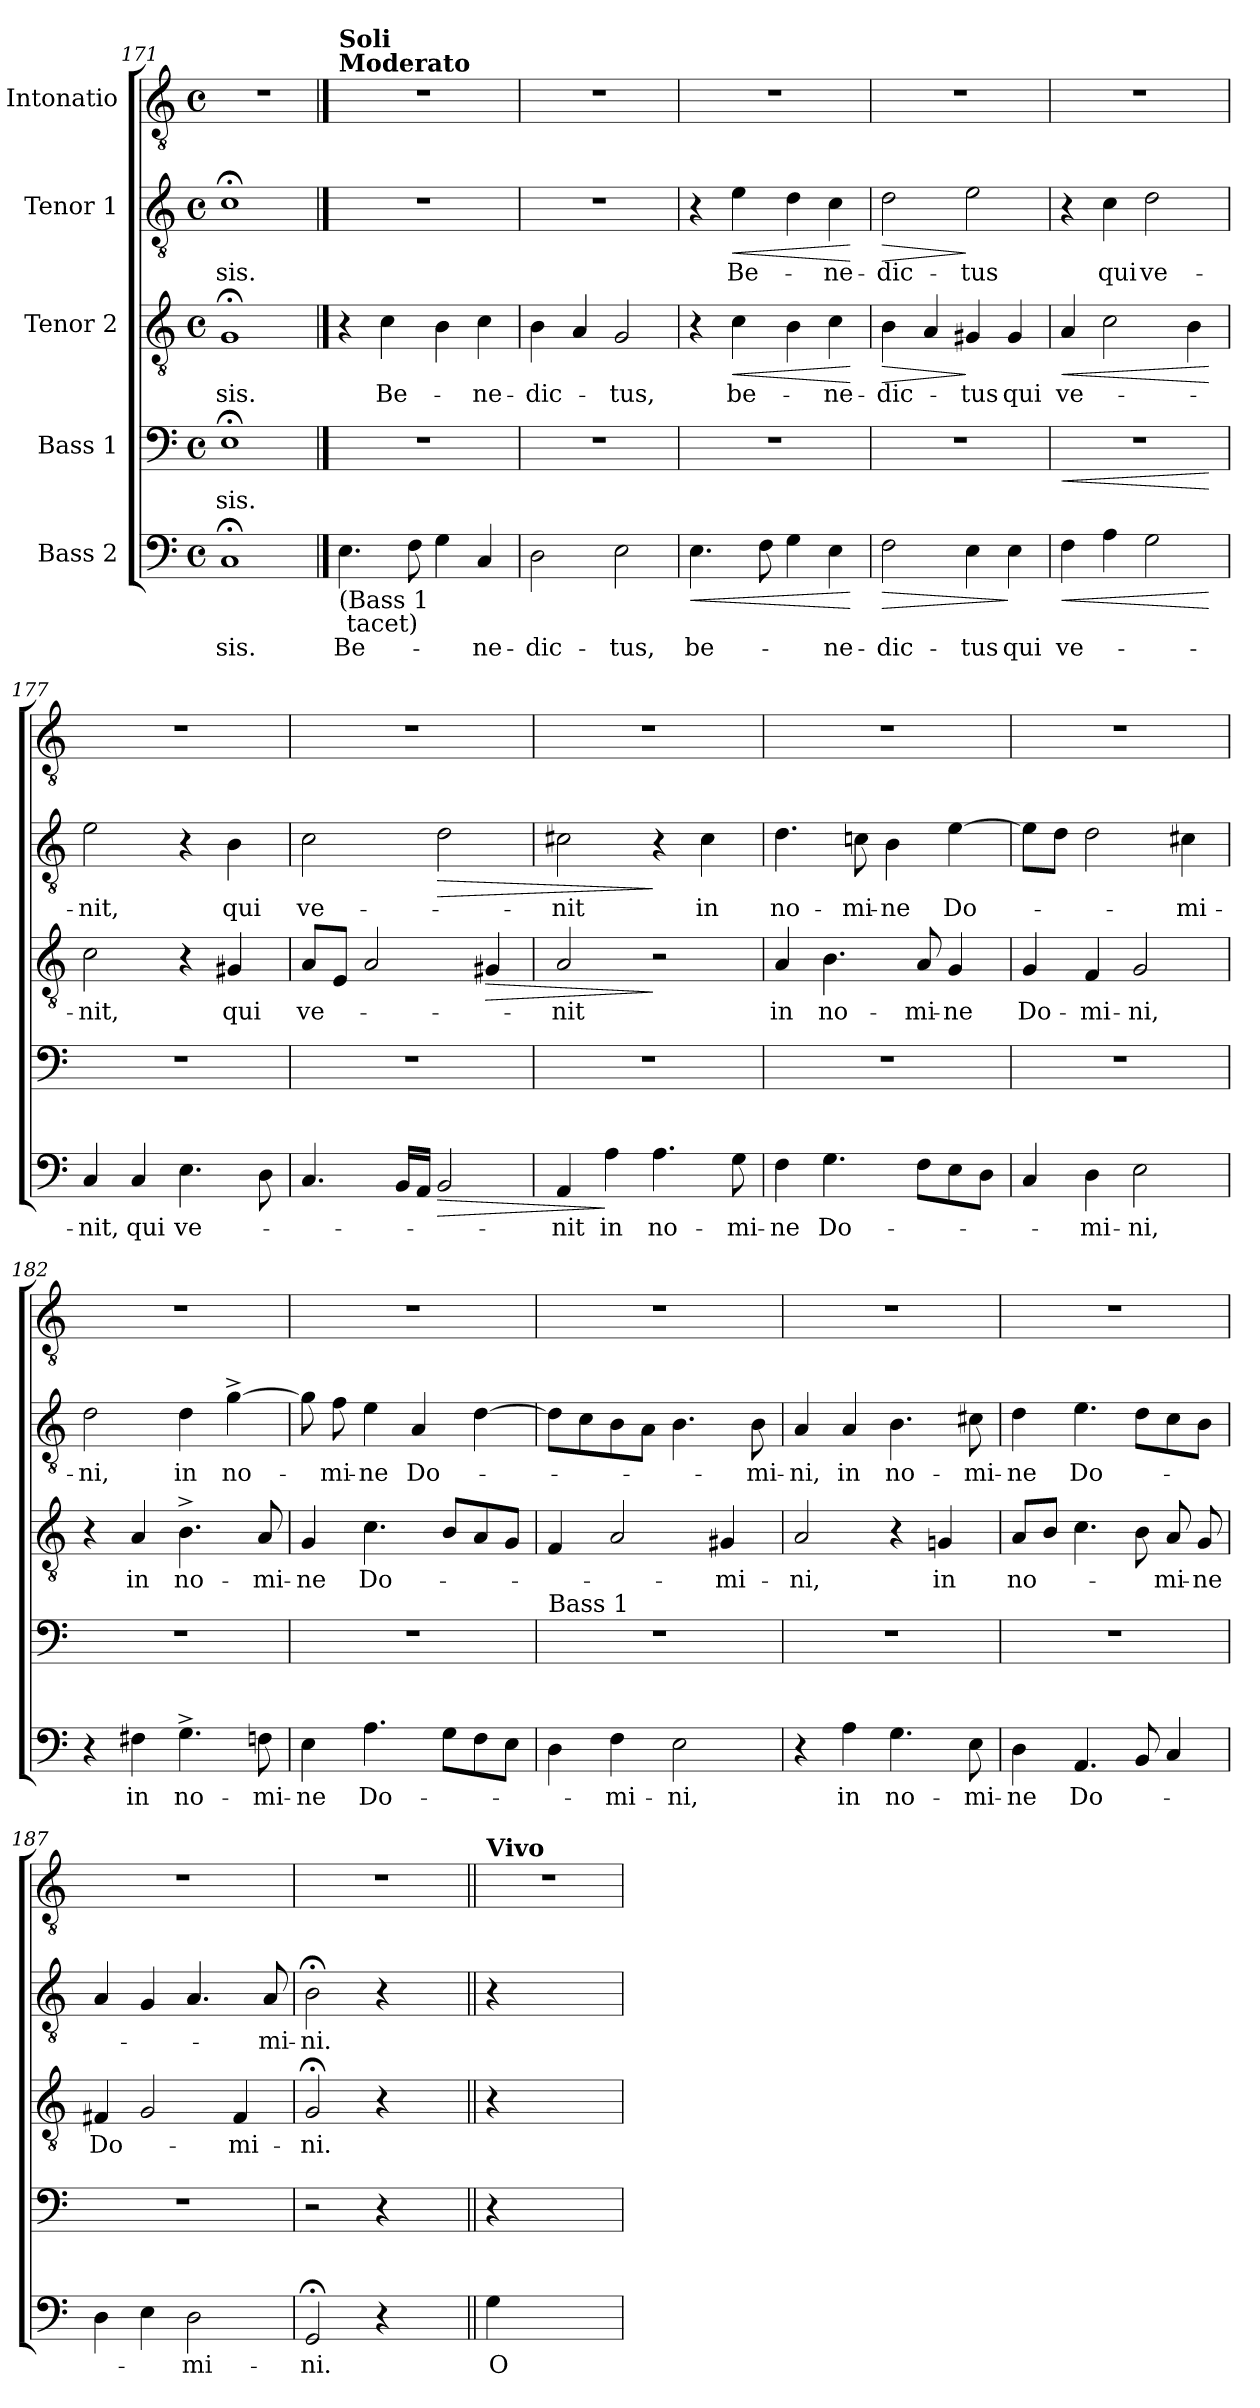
**kern	**text	**dynam	**kern	**text	**dynam	**kern	**text	**dynam	**kern	**text	**dynam	**kern
*part5	*part5	*part5	*part4	*part4	*part4	*part3	*part3	*part3	*part2	*part2	*part2	*part1
*staff5	*staff5	*staff5	*staff4	*staff4	*staff4	*staff3	*staff3	*staff3	*staff2	*staff2	*staff2	*staff1
*I"Bass 2	*	*	*I"Bass 1	*	*	*I"Tenor 2	*	*	*I"Tenor 1	*	*	*I"Intonatio
*clefF4	*	*	*clefF4	*	*	*clefGv2	*	*	*clefGv2	*	*	*clefGv2
*k[]	*	*	*k[]	*	*	*k[]	*	*	*k[]	*	*	*k[]
*C:	*	*	*C:	*	*	*C:	*	*	*C:	*	*	*C:
*M4/4	*	*	*M4/4	*	*	*M4/4	*	*	*M4/4	*	*	*M4/4
*met(c)	*	*	*met(c)	*	*	*met(c)	*	*	*met(c)	*	*	*met(c)
=171	=171	=171	=171	=171	=171	=171	=171	=171	=171	=171	=171	=171
!	!LO:LY:b	!	!	!LO:LY:b	!	!	!LO:LY:b	!	!	!LO:LY:b	!	!
1C;	-sis.	.	1E;<	-sis.	.	1G;	-sis.	.	1c;<	-sis.	.	1r
!!LO:LB:g=z
==172	==172	==172	==172	==172	==172	==172	==172	==172	==172	==172	==172	==172
!	!	!	!	!	!	!	!	!	!	!	!	!LO:TX:a:B:t=Moderato
!	!	!	!	!	!	!	!	!	!	!	!	!LO:TX:a:B:t=Soli
!LO:TX:b:t=(Bass 1\n tacet)	!	!	!	!	!	!	!	!	!	!	!	!
!	!LO:LY:b	!	!	!	!	!	!	!	!	!	!	!
4.E\	Be-	.	1r	.	.	4r	.	.	1r	.	.	1r
!	!	!	!	!	!	!	!LO:LY:b	!	!	!	!	!
.	.	.	.	.	.	4c\	Be-	.	.	.	.	.
8F\	.	.	.	.	.	.	.	.	.	.	.	.
4G\	.	.	.	.	.	4B\	.	.	.	.	.	.
!	!LO:LY:b	!	!	!	!	!	!LO:LY:b	!	!	!	!	!
4C/	-ne-	.	.	.	.	4c\	-ne-	.	.	.	.	.
=173	=173	=173	=173	=173	=173	=173	=173	=173	=173	=173	=173	=173
!	!LO:LY:b	!	!	!	!	!	!LO:LY:b	!	!	!	!	!
2D\	-dic-	.	1r	.	.	4B\	-dic-	.	1r	.	.	1r
.	.	.	.	.	.	4A/	.	.	.	.	.	.
!	!LO:LY:b	!	!	!	!	!	!LO:LY:b	!	!	!	!	!
2E\	-tus,	.	.	.	.	2G/	-tus,	.	.	.	.	.
=174	=174	=174	=174	=174	=174	=174	=174	=174	=174	=174	=174	=174
!	!LO:LY:b	!LO:HP:b	!	!	!	!	!	!	!	!	!	!
4.E\	be-	<	1r	.	.	4r	.	.	4r	.	.	1r
!	!	!	!	!	!	!	!LO:LY:b	!LO:HP:b	!	!LO:LY:b	!LO:HP:b	!
.	.	.	.	.	.	4c\	be-	<	4e\	Be-	<	.
8F\	.	.	.	.	.	.	.	.	.	.	.	.
4G\	.	.	.	.	.	4B\	.	.	4d\	.	.	.
!	!LO:LY:b	!	!	!	!	!	!LO:LY:b	!	!	!LO:LY:b	!	!
4E\	-ne-	.	.	.	.	4c\	-ne-	.	4c\	-ne-	.	.
.	.	[	.	.	.	.	.	[	.	.	[	.
=175	=175	=175	=175	=175	=175	=175	=175	=175	=175	=175	=175	=175
!	!LO:LY:b	!LO:HP:b	!	!	!	!	!LO:LY:b	!LO:HP:b	!	!LO:LY:b	!LO:HP:b	!
2F\	-dic-	>	1r	.	.	4B\	-dic-	>	2d\	-dic-	>	1r
.	.	.	.	.	.	4A/	.	.	.	.	.	.
!	!LO:LY:b	!	!	!	!	!	!LO:LY:b	!	!	!LO:LY:b	!	!
4E\	-tus	.	.	.	.	4G#X/	-tus	]	2e\	-tus	]	.
!	!LO:LY:b	!	!	!	!	!	!LO:LY:b	!	!	!	!	!
4E\	qui	]	.	.	.	4G#/	qui	.	.	.	.	.
=176	=176	=176	=176	=176	=176	=176	=176	=176	=176	=176	=176	=176
!	!LO:LY:b	!LO:HP:b	!	!	!LO:HP:b	!	!LO:LY:b	!LO:HP:b	!	!	!	!
4F\	ve-	<	1r	.	<	4A/	ve-	<	4r	.	.	1r
!	!	!	!	!	!	!	!	!	!	!LO:LY:b	!	!
4A\	.	.	.	.	.	2c\	.	.	4c\	qui	.	.
!	!	!	!	!	!	!	!	!	!	!LO:LY:b	!	!
2G\	.	.	.	.	.	.	.	.	2d\	ve-	.	.
.	.	.	.	.	.	4B\	.	.	.	.	.	.
.	.	[	.	.	[	.	.	[	.	.	.	.
=177	=177	=177	=177	=177	=177	=177	=177	=177	=177	=177	=177	=177
!	!LO:LY:b	!	!	!	!	!	!LO:LY:b	!	!	!LO:LY:b	!	!
4C/	-nit,	.	1r	.	.	2c\	-nit,	.	2e\	-nit,	.	1r
!	!LO:LY:b	!	!	!	!	!	!	!	!	!	!	!
4C/	qui	.	.	.	.	.	.	.	.	.	.	.
!	!LO:LY:b	!	!	!	!	!	!	!	!	!	!	!
4.E\	ve-	.	.	.	.	4r	.	.	4r	.	.	.
!	!	!	!	!	!	!	!LO:LY:b	!	!	!LO:LY:b	!	!
.	.	.	.	.	.	4G#X/	qui	.	4B\	qui	.	.
8D\	.	.	.	.	.	.	.	.	.	.	.	.
!!LO:PB:g=z
=178	=178	=178	=178	=178	=178	=178	=178	=178	=178	=178	=178	=178
!	!	!	!	!	!	!	!LO:LY:b	!	!	!LO:LY:b	!	!
4.C/	.	.	1r	.	.	8A/L	ve-	.	2c\	ve-	.	1r
.	.	.	.	.	.	8E/J	.	.	.	.	.	.
.	.	.	.	.	.	2A/	.	.	.	.	.	.
16BB/LL	.	.	.	.	.	.	.	.	.	.	.	.
16AA/JJ	.	.	.	.	.	.	.	.	.	.	.	.
!	!	!LO:HP:b	!	!	!	!	!	!	!	!	!LO:HP:b	!
2BB/	.	>	.	.	.	.	.	.	2d\	.	>	.
!	!	!	!	!	!	!	!	!LO:HP:b	!	!	!	!
.	.	.	.	.	.	4G#X/	.	>	.	.	.	.
=179	=179	=179	=179	=179	=179	=179	=179	=179	=179	=179	=179	=179
!	!LO:LY:b	!	!	!	!	!	!LO:LY:b	!	!	!LO:LY:b	!	!
4AA/	-nit	.	1r	.	.	2A/	-nit	.	2c#X\	-nit	.	1r
!	!LO:LY:b	!	!	!	!	!	!	!	!	!	!	!
4A\	in	]	.	.	.	.	.	.	.	.	.	.
!	!LO:LY:b	!	!	!	!	!	!	!	!	!	!	!
4.A\	no-	.	.	.	.	2r	.	]	4r	.	]	.
!	!	!	!	!	!	!	!	!	!	!LO:LY:b	!	!
.	.	.	.	.	.	.	.	.	4c#\	in	.	.
!	!LO:LY:b	!	!	!	!	!	!	!	!	!	!	!
8G\	-mi-	.	.	.	.	.	.	.	.	.	.	.
=180	=180	=180	=180	=180	=180	=180	=180	=180	=180	=180	=180	=180
!	!LO:LY:b	!	!	!	!	!	!LO:LY:b	!	!	!LO:LY:b	!	!
4F\	-ne	.	1r	.	.	4A/	in	.	4.d\	no-	.	1r
!	!LO:LY:b	!	!	!	!	!	!LO:LY:b	!	!	!	!	!
4.G\	Do-	.	.	.	.	4.B\	no-	.	.	.	.	.
!	!	!	!	!	!	!	!	!	!	!LO:LY:b	!	!
.	.	.	.	.	.	.	.	.	8cn\	-mi-	.	.
!	!	!	!	!	!	!	!	!	!	!LO:LY:b	!	!
.	.	.	.	.	.	.	.	.	4B\	-ne	.	.
!	!	!	!	!	!	!	!LO:LY:b	!	!	!	!	!
8F\L	.	.	.	.	.	8A/	-mi-	.	.	.	.	.
!	!	!	!	!	!	!	!LO:LY:b	!	!	!LO:LY:b	!	!
8E\	.	.	.	.	.	4G/	-ne	.	[4e\	Do-	.	.
8D\J	.	.	.	.	.	.	.	.	.	.	.	.
=181	=181	=181	=181	=181	=181	=181	=181	=181	=181	=181	=181	=181
!	!	!	!	!	!	!	!LO:LY:b	!	!	!	!	!
4C/	.	.	1r	.	.	4G/	Do-	.	8e\L]	.	.	1r
.	.	.	.	.	.	.	.	.	8d\J	.	.	.
!	!LO:LY:b	!	!	!	!	!	!LO:LY:b	!	!	!	!	!
4D\	-mi-	.	.	.	.	4F/	-mi-	.	2d\	.	.	.
!	!LO:LY:b	!	!	!	!	!	!LO:LY:b	!	!	!	!	!
2E\	-ni,	.	.	.	.	2G/	-ni,	.	.	.	.	.
!	!	!	!	!	!	!	!	!	!	!LO:LY:b	!	!
.	.	.	.	.	.	.	.	.	4c#X\	-mi-	.	.
=182	=182	=182	=182	=182	=182	=182	=182	=182	=182	=182	=182	=182
!	!	!	!	!	!	!	!	!	!	!LO:LY:b	!	!
4r	.	.	1r	.	.	4r	.	.	2d\	-ni,	.	1r
!	!LO:LY:b	!	!	!	!	!	!LO:LY:b	!	!	!	!	!
4F#X\	in	.	.	.	.	4A/	in	.	.	.	.	.
!	!LO:LY:b	!	!	!	!	!	!LO:LY:b	!	!	!LO:LY:b	!	!
4.G^>\	no-	.	.	.	.	4.B^>\	no-	.	4d\	in	.	.
!	!	!	!	!	!	!	!	!	!	!LO:LY:b	!	!
.	.	.	.	.	.	.	.	.	[4g^>\	no-	.	.
!	!LO:LY:b	!	!	!	!	!	!LO:LY:b	!	!	!	!	!
8Fn\	-mi-	.	.	.	.	8A/	-mi-	.	.	.	.	.
=183	=183	=183	=183	=183	=183	=183	=183	=183	=183	=183	=183	=183
!	!LO:LY:b	!	!	!	!	!	!LO:LY:b	!	!	!	!	!
4E\	-ne	.	1r	.	.	4G/	-ne	.	8g\]	.	.	1r
!	!	!	!	!	!	!	!	!	!	!LO:LY:b	!	!
.	.	.	.	.	.	.	.	.	8f\	-mi-	.	.
!	!LO:LY:b	!	!	!	!	!	!LO:LY:b	!	!	!LO:LY:b	!	!
4.A\	Do-	.	.	.	.	4.c\	Do-	.	4e\	-ne	.	.
!	!	!	!	!	!	!	!	!	!	!LO:LY:b	!	!
.	.	.	.	.	.	.	.	.	4A/	Do-	.	.
8G\L	.	.	.	.	.	8B/L	.	.	.	.	.	.
8F\	.	.	.	.	.	8A/	.	.	[4d\	.	.	.
8E\J	.	.	.	.	.	8G/J	.	.	.	.	.	.
!!LO:LB:g=z
=184	=184	=184	=184	=184	=184	=184	=184	=184	=184	=184	=184	=184
!	!	!	!LO:TX:a:t=Bass 1	!	!	!	!	!	!	!	!	!
4D\	.	.	1r	.	.	4F/	.	.	8d\L]	.	.	1r
.	.	.	.	.	.	.	.	.	8c\	.	.	.
!	!LO:LY:b	!	!	!	!	!	!	!	!	!	!	!
4F\	-mi-	.	.	.	.	2A/	.	.	8B\	.	.	.
.	.	.	.	.	.	.	.	.	8A\J	.	.	.
!	!LO:LY:b	!	!	!	!	!	!	!	!	!	!	!
2E\	-ni,	.	.	.	.	.	.	.	4.B\	.	.	.
!	!	!	!	!	!	!	!LO:LY:b	!	!	!	!	!
.	.	.	.	.	.	4G#X/	-mi-	.	.	.	.	.
!	!	!	!	!	!	!	!	!	!	!LO:LY:b	!	!
.	.	.	.	.	.	.	.	.	8B\	-mi-	.	.
=185	=185	=185	=185	=185	=185	=185	=185	=185	=185	=185	=185	=185
!	!	!	!	!	!	!	!LO:LY:b	!	!	!LO:LY:b	!	!
4r	.	.	1r	.	.	2A/	-ni,	.	4A/	-ni,	.	1r
!	!LO:LY:b	!	!	!	!	!	!	!	!	!LO:LY:b	!	!
4A\	in	.	.	.	.	.	.	.	4A/	in	.	.
!	!LO:LY:b	!	!	!	!	!	!	!	!	!LO:LY:b	!	!
4.G\	no-	.	.	.	.	4r	.	.	4.B\	no-	.	.
!	!	!	!	!	!	!	!LO:LY:b	!	!	!	!	!
.	.	.	.	.	.	4Gn/	in	.	.	.	.	.
!	!LO:LY:b	!	!	!	!	!	!	!	!	!LO:LY:b	!	!
8E\	-mi-	.	.	.	.	.	.	.	8c#X\	-mi-	.	.
=186	=186	=186	=186	=186	=186	=186	=186	=186	=186	=186	=186	=186
!	!LO:LY:b	!	!	!	!	!	!LO:LY:b	!	!	!LO:LY:b	!	!
4D\	-ne	.	1r	.	.	8A/L	no-	.	4d\	-ne	.	1r
.	.	.	.	.	.	8B/J	.	.	.	.	.	.
!	!LO:LY:b	!	!	!	!	!	!	!	!	!LO:LY:b	!	!
4.AA/	Do-	.	.	.	.	4.c\	.	.	4.e\	Do-	.	.
8BB/	.	.	.	.	.	8B\	.	.	8d\L	.	.	.
!	!	!	!	!	!	!	!LO:LY:b	!	!	!	!	!
4C/	.	.	.	.	.	8A/	-mi-	.	8c\	.	.	.
!	!	!	!	!	!	!	!LO:LY:b	!	!	!	!	!
.	.	.	.	.	.	8G/	-ne	.	8B\J	.	.	.
=187	=187	=187	=187	=187	=187	=187	=187	=187	=187	=187	=187	=187
!	!	!	!	!	!	!	!LO:LY:b	!	!	!	!	!
4D\	.	.	1r	.	.	4F#X/	Do-	.	4A/	.	.	1r
4E\	.	.	.	.	.	2G/	.	.	4G/	.	.	.
!	!LO:LY:b	!	!	!	!	!	!	!	!	!	!	!
2D\	-mi-	.	.	.	.	.	.	.	4.A/	.	.	.
!	!	!	!	!	!	!	!LO:LY:b	!	!	!	!	!
.	.	.	.	.	.	4F#/	-mi-	.	.	.	.	.
!	!	!	!	!	!	!	!	!	!	!LO:LY:b	!	!
.	.	.	.	.	.	.	.	.	8A/	-mi-	.	.
=188	=188	=188	=188	=188	=188	=188	=188	=188	=188	=188	=188	=188
!	!LO:LY:b	!	!	!	!	!	!LO:LY:b	!	!	!LO:LY:b	!	!
2GG;/	-ni.	.	2r	.	.	2G;/	-ni.	.	2B;<\	-ni.	.	1r
4r	.	.	4r	.	.	4r	.	.	4r	.	.	.
4ryy	.	.	4ryy	.	.	4ryy	.	.	4ryy	.	.	.
=188X2||	=188X2||	=188X2||	=188X2||	=188X2||	=188X2||	=188X2||	=188X2||	=188X2||	=188X2||	=188X2||	=188X2||	=188X2||
!	!	!	!	!	!	!	!	!	!	!	!	!LO:TX:a:B:t=Vivo
!	!LO:LY:b	!	!	!	!	!	!	!	!	!	!	!
4G\	O-	.	4r	.	.	4r	.	.	4r	.	.	1r
2.ryy	.	.	2.ryy	.	.	2.ryy	.	.	2.ryy	.	.	.
=	=	=	=	=	=	=	=	=	=	=	=	=
*-	*-	*-	*-	*-	*-	*-	*-	*-	*-	*-	*-	*-
